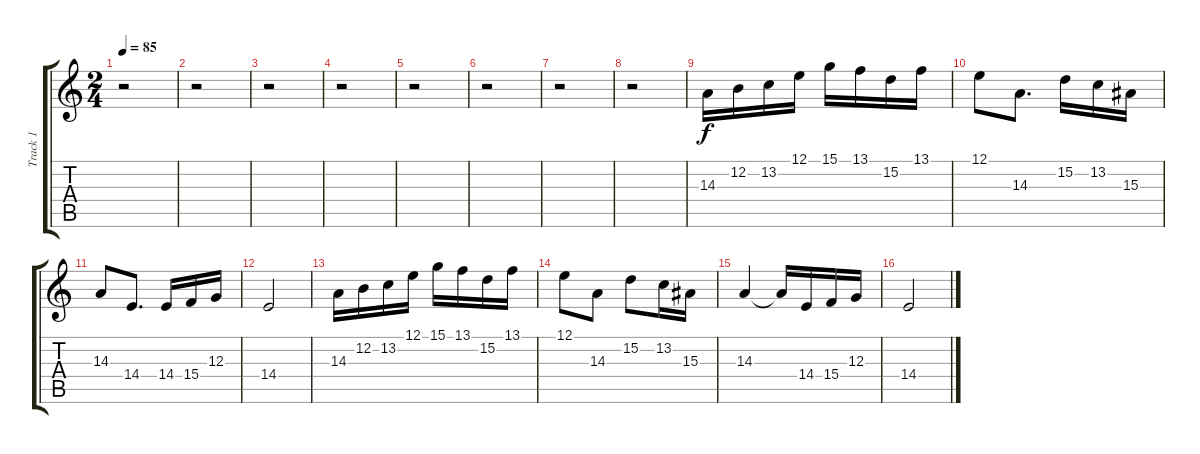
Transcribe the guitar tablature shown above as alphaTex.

\track ("Track 1" "Track 1") {instrument brasssection}
\staff {score tabs}
\tuning (E4 B3 G3 D3 A2 E2) {hide}
\ts (2 4)
\tempo 85
\clef g2
\ks c
r.2{dy f} |
r.2 |
r.2 |
r.2 |
r.2 |
r.2 |
r.2 |
r.2 |
14.3.16 12.2.16 13.2.16 12.1.16 15.1.16 13.1.16 15.2.16 13.1.16 |
12.1.8 14.3.8{d} 15.2.16 13.2.16 15.3.16 |
14.3.8 14.4.8{d} 14.4.16 15.4.16 12.3.16 |
14.4.2 |
14.3.16 12.2.16 13.2.16 12.1.16 15.1.16 13.1.16 15.2.16 13.1.16 |
12.1.8 14.3.8 15.2.8 13.2.16 15.3.16 |
14.3.4 14.3{t}.16 14.4.16 15.4.16 12.3.16 |
14.4.2
